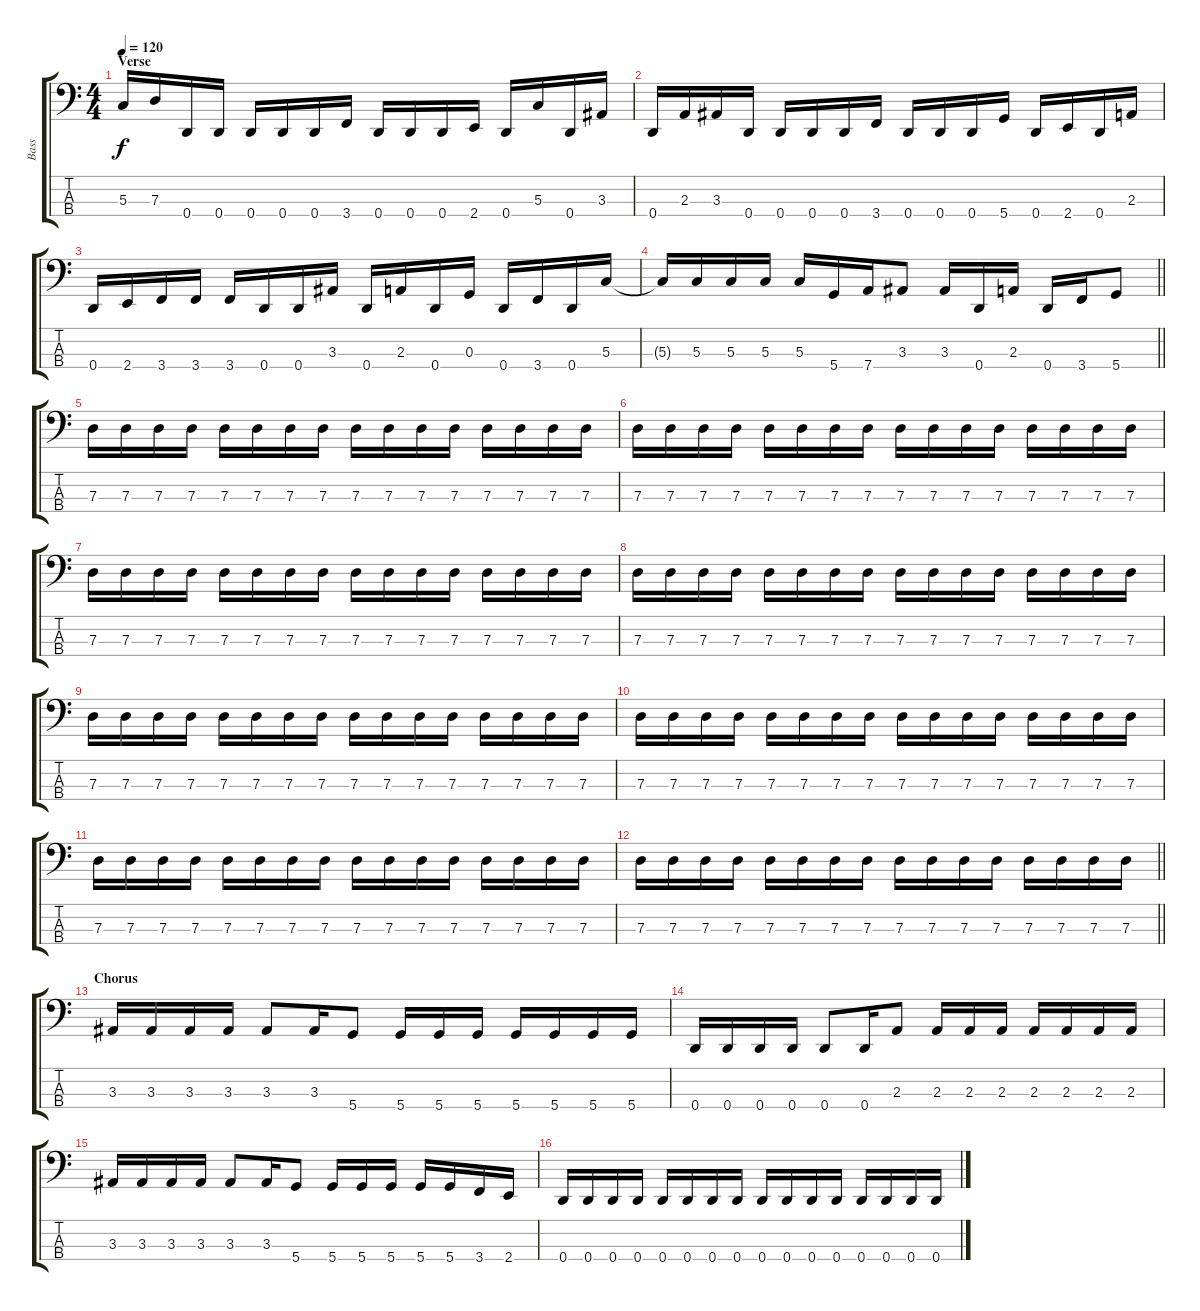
\track ("Bass" "Bass") {instrument electricbassfinger}
\staff {score tabs}
\tuning (F2 C2 G1 D1) {hide}
\ts (4 4)
\section ("" "Verse")
\tempo 120
\clef f4
\ks c
5.3.16{dy f} 7.3.16 0.4.16 0.4.16 0.4.16 0.4.16 0.4.16 3.4.16 0.4.16 0.4.16 0.4.16 2.4.16 0.4.16 5.3.16 0.4.16 3.3.16 |
0.4.16 2.3.16 3.3.16 0.4.16 0.4.16 0.4.16 0.4.16 3.4.16 0.4.16 0.4.16 0.4.16 5.4.16 0.4.16 2.4.16 0.4.16 2.3.16 |
0.4.16 2.4.16 3.4.16 3.4.16 3.4.16 0.4.16 0.4.16 3.3.16 0.4.16 2.3.16 0.4.16 0.3.16 0.4.16 3.4.16 0.4.16 5.3.16 |
\barLineRight lightlight
5.3{t}.16 5.3.16 5.3.16 5.3.16 5.3.16 5.4.16 7.4.16 3.3.8 3.3.16 0.4.16 2.3.16 0.4.16 3.4.16 5.4.8 |
7.3.16{volume 9} 7.3.16 7.3.16 7.3.16 7.3.16 7.3.16 7.3.16 7.3.16 7.3.16 7.3.16 7.3.16 7.3.16 7.3.16 7.3.16 7.3.16 7.3.16 |
7.3.16 7.3.16 7.3.16 7.3.16 7.3.16 7.3.16 7.3.16 7.3.16 7.3.16 7.3.16 7.3.16 7.3.16 7.3.16 7.3.16 7.3.16 7.3.16 |
7.3.16 7.3.16 7.3.16 7.3.16 7.3.16 7.3.16 7.3.16 7.3.16 7.3.16 7.3.16 7.3.16 7.3.16 7.3.16 7.3.16 7.3.16 7.3.16 |
7.3.16 7.3.16 7.3.16 7.3.16 7.3.16 7.3.16 7.3.16 7.3.16 7.3.16 7.3.16 7.3.16 7.3.16 7.3.16 7.3.16 7.3.16 7.3.16 |
7.3.16 7.3.16 7.3.16 7.3.16 7.3.16 7.3.16 7.3.16 7.3.16 7.3.16 7.3.16 7.3.16 7.3.16 7.3.16 7.3.16 7.3.16 7.3.16 |
7.3.16 7.3.16 7.3.16 7.3.16 7.3.16 7.3.16 7.3.16 7.3.16 7.3.16 7.3.16 7.3.16 7.3.16 7.3.16 7.3.16 7.3.16 7.3.16 |
7.3.16 7.3.16 7.3.16 7.3.16 7.3.16 7.3.16 7.3.16 7.3.16 7.3.16 7.3.16 7.3.16 7.3.16 7.3.16 7.3.16 7.3.16 7.3.16 |
\barLineRight lightlight
7.3.16 7.3.16 7.3.16 7.3.16 7.3.16 7.3.16 7.3.16 7.3.16 7.3.16 7.3.16 7.3.16 7.3.16 7.3.16 7.3.16 7.3.16 7.3.16 |
\section ("" "Chorus")
3.3.16 3.3.16 3.3.16 3.3.16 3.3.8 3.3.16 5.4.8 5.4.16 5.4.16 5.4.16 5.4.16 5.4.16 5.4.16 5.4.16 |
0.4.16 0.4.16 0.4.16 0.4.16 0.4.8 0.4.16 2.3.8 2.3.16 2.3.16 2.3.16 2.3.16 2.3.16 2.3.16 2.3.16 |
3.3.16 3.3.16 3.3.16 3.3.16 3.3.8 3.3.16 5.4.8 5.4.16 5.4.16 5.4.16 5.4.16 5.4.16 3.4.16 2.4.16 |
0.4.16 0.4.16 0.4.16 0.4.16 0.4.16 0.4.16 0.4.16 0.4.16 0.4.16 0.4.16 0.4.16 0.4.16 0.4.16 0.4.16 0.4.16 0.4.16
